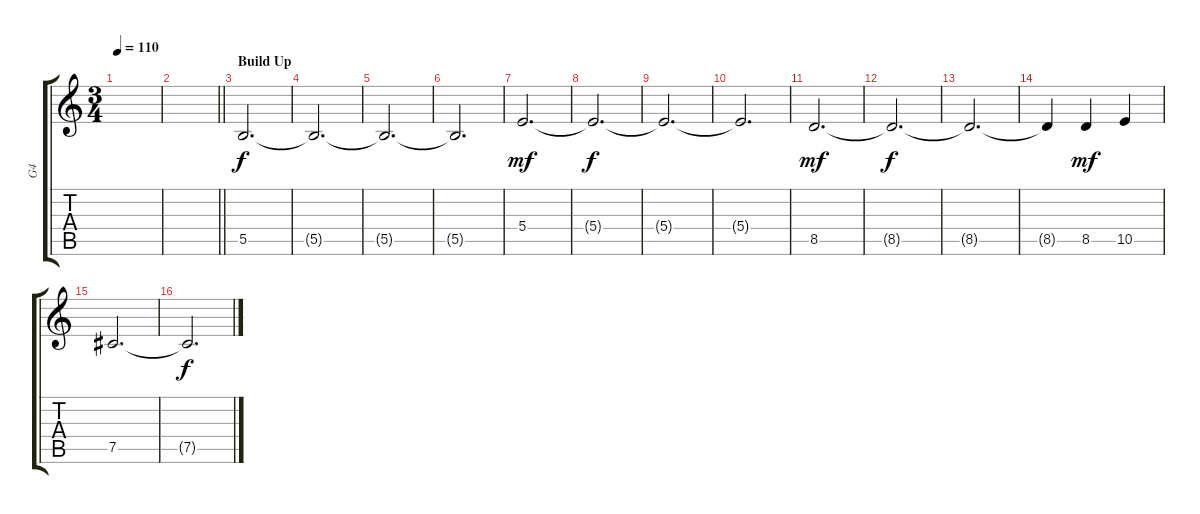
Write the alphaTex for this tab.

\track ("G4" "G4") {instrument distortionguitar}
\staff {score tabs}
\tuning (Db4 Ab3 E3 B2 Gb2 B1) {hide}
\ts (3 4)
\tempo 110
\clef g2
\ks c
|
\barLineRight lightlight
|
\section ("" "Build Up")
5.5.2{d} |
5.5{t}.2{d dy f} |
5.5{t}.2{d} |
5.5{t}.2{d} |
5.4.2{d dy mf} |
5.4{t}.2{d dy f} |
5.4{t}.2{d} |
5.4{t}.2{d} |
8.5.2{d dy mf} |
8.5{t}.2{d dy f} |
8.5{t}.2{d} |
8.5{t}.4 8.5.4{dy mf} 10.5.4 |
7.5.2{d} |
7.5{t}.2{d dy f}
